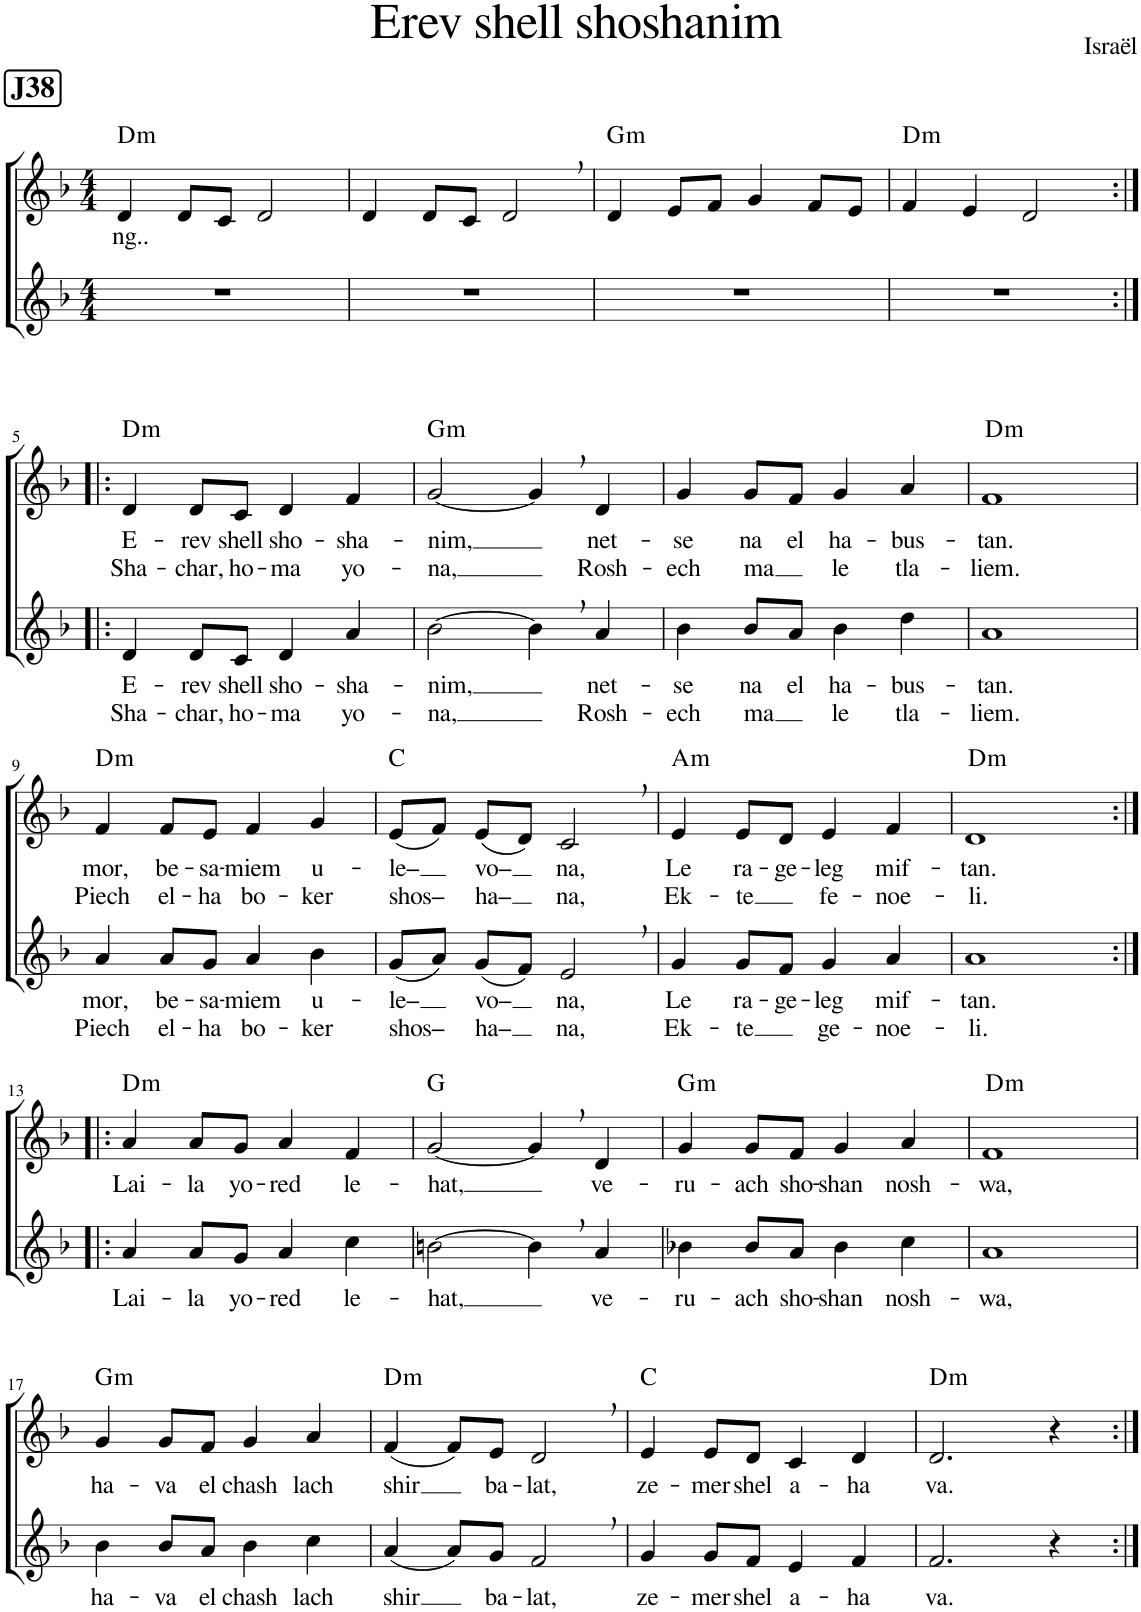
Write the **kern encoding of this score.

**kern	**text	**text	**kern	**text	**text	**harte
*part2	*part2	*part2	*part1	*part1	*part1	*part1
*staff2	*staff2	*staff2	*staff1	*staff1	*staff1	*
*I"Alto	*	*	*I"Soprano	*	*	*
*clefG2	*	*	*clefG2	*	*	*
*k[b-]	*	*	*k[b-]	*	*	*
*M4/4	*	*	*M4/4	*	*	*
*MM100	*	*	*MM100	*	*	*
!!LO:REH:place=s1:a:B:cj:fs=14:t=J38
=1	=1	=1	=1	=1	=1	=1
!	!	!	!	!LO:LY:b	!	!LO:H:kt=m
1r	.	.	4d/	ng..	.	D:min
.	.	.	8d/L	.	.	.
.	.	.	8c/J	.	.	.
.	.	.	2d/	.	.	.
=2	=2	=2	=2	=2	=2	=2
1r	.	.	4d/	.	.	.
.	.	.	8d/L	.	.	.
.	.	.	8c/J	.	.	.
.	.	.	2d,/	.	.	.
=3	=3	=3	=3	=3	=3	=3
!	!	!	!	!	!	!LO:H:kt=m
1r	.	.	4d/	.	.	G:min
.	.	.	8e/L	.	.	.
.	.	.	8f/J	.	.	.
.	.	.	4g/	.	.	.
.	.	.	8f/L	.	.	.
.	.	.	8e/J	.	.	.
=4	=4	=4	=4	=4	=4	=4
!	!	!	!	!	!	!LO:H:kt=m
1r	.	.	4f/	.	.	D:min
.	.	.	4e/	.	.	.
.	.	.	2d/	.	.	.
!!LO:LB:g=z
=5:|!|:	=5:|!|:	=5:|!|:	=5:|!|:	=5:|!|:	=5:|!|:	=5:|!|:
!	!LO:LY:b	!LO:LY:b	!	!LO:LY:b	!LO:LY:b	!LO:H:kt=m
4d/	E-	Sha-	4d/	E-	Sha-	D:min
!	!LO:LY:b	!LO:LY:b	!	!LO:LY:b	!LO:LY:b	!
8d/L	-rev	-char,	8d/L	-rev	-char,	.
!	!LO:LY:b	!LO:LY:b	!	!LO:LY:b	!LO:LY:b	!
8c/J	shell	ho-	8c/J	shell	ho-	.
!	!LO:LY:b	!LO:LY:b	!	!LO:LY:b	!LO:LY:b	!
4d/	sho-	-ma	4d/	sho-	-ma	.
!	!LO:LY:b	!LO:LY:b	!	!LO:LY:b	!LO:LY:b	!
4a/	-sha-	yo-	4f/	-sha-	yo-	.
=6	=6	=6	=6	=6	=6	=6
!	!LO:LY:b	!LO:LY:b	!	!LO:LY:b	!LO:LY:b	!LO:H:kt=m
[2b-\	-nim,	-na,	[2g/	-nim,	-na,	G:min
4b-,\]	.	.	4g,/]	.	.	.
!	!LO:LY:b	!LO:LY:b	!	!LO:LY:b	!LO:LY:b	!
4a/	net-	Rosh-	4d/	net-	Rosh-	.
=7	=7	=7	=7	=7	=7	=7
!	!LO:LY:b	!LO:LY:b	!	!LO:LY:b	!LO:LY:b	!
4b-\	-se	-ech	4g/	-se	-ech	.
!	!LO:LY:b	!LO:LY:b	!	!LO:LY:b	!LO:LY:b	!
8b-/L	na	ma	8g/L	na	-ma	.
!	!LO:LY:b	!	!	!LO:LY:b	!	!
8a/J	el	.	8f/J	el	.	.
!	!LO:LY:b	!LO:LY:b	!	!LO:LY:b	!LO:LY:b	!
4b-\	ha-	le	4g/	ha-	le	.
!	!LO:LY:b	!LO:LY:b	!	!LO:LY:b	!LO:LY:b	!
4dd\	-bus-	tla-	4a/	-bus-	tla-	.
=8	=8	=8	=8	=8	=8	=8
!	!LO:LY:b	!LO:LY:b	!	!LO:LY:b	!LO:LY:b	!LO:H:kt=m
1a	-tan.	-liem.	1f	-tan.	-liem.	D:min
!!LO:LB:g=z
=9	=9	=9	=9	=9	=9	=9
!	!LO:LY:b	!LO:LY:b	!	!LO:LY:b	!LO:LY:b	!LO:H:kt=m
4a/	mor,	Piech	4f/	mor,	Piech	D:min
!	!LO:LY:b	!LO:LY:b	!	!LO:LY:b	!LO:LY:b	!
8a/L	be-	el-	8f/L	be-	el-	.
!	!LO:LY:b	!LO:LY:b	!	!LO:LY:b	!LO:LY:b	!
8g/J	-sa-	-ha	8e/J	-sa-	-ha	.
!	!LO:LY:b	!LO:LY:b	!	!LO:LY:b	!LO:LY:b	!
4a/	-miem	bo-	4f/	-miem	bo-	.
!	!LO:LY:b	!LO:LY:b	!	!LO:LY:b	!LO:LY:b	!
4b-\	u-	-ker	4g/	u-	-ker	.
=10	=10	=10	=10	=10	=10	=10
!	!LO:LY:b	!LO:LY:b	!	!LO:LY:b	!LO:LY:b	!
(8g/L	-le–	shos–	(8e/L	-le–	-shos–	C:maj
8a/J)	.	.	8f/J)	.	.	.
!	!LO:LY:b	!LO:LY:b	!	!LO:LY:b	!LO:LY:b	!
(8g/L	vo–	ha–	(8e/L	vo–	ha–	.
8f/J)	.	.	8d/J)	.	.	.
!	!LO:LY:b	!LO:LY:b	!	!LO:LY:b	!LO:LY:b	!
2e,/	na,	na,	2c,/	na,	na,	.
=11	=11	=11	=11	=11	=11	=11
!	!LO:LY:b	!LO:LY:b	!	!LO:LY:b	!LO:LY:b	!LO:H:kt=m
4g/	Le	Ek-	4e/	Le	Ek-	A:min
!	!LO:LY:b	!LO:LY:b	!	!LO:LY:b	!LO:LY:b	!
8g/L	ra-	-te	8e/L	ra-	-te	.
!	!LO:LY:b	!	!	!LO:LY:b	!	!
8f/J	-ge-	.	8d/J	-ge-	.	.
!	!LO:LY:b	!LO:LY:b	!	!LO:LY:b	!LO:LY:b	!
4g/	-leg	ge-	4e/	-leg	fe-	.
!	!LO:LY:b	!LO:LY:b	!	!LO:LY:b	!LO:LY:b	!
4a/	mif-	-noe-	4f/	mif-	-noe-	.
=12	=12	=12	=12	=12	=12	=12
!	!LO:LY:b	!LO:LY:b	!	!LO:LY:b	!LO:LY:b	!LO:H:kt=m
1a	-tan.	-li.	1d	-tan.	-li.	D:min
!!LO:LB:g=z
=13:|!|:	=13:|!|:	=13:|!|:	=13:|!|:	=13:|!|:	=13:|!|:	=13:|!|:
!	!LO:LY:b	!	!	!LO:LY:b	!	!LO:H:kt=m
4a/	Lai-	.	4a/	Lai-	.	D:min
!	!LO:LY:b	!	!	!LO:LY:b	!	!
8a/L	-la	.	8a/L	-la	.	.
!	!LO:LY:b	!	!	!LO:LY:b	!	!
8g/J	yo-	.	8g/J	yo-	.	.
!	!LO:LY:b	!	!	!LO:LY:b	!	!
4a/	-red	.	4a/	-red	.	.
!	!LO:LY:b	!	!	!LO:LY:b	!	!
4cc\	le-	.	4f/	le-	.	.
=14	=14	=14	=14	=14	=14	=14
!	!LO:LY:b	!	!	!LO:LY:b	!	!
[2bn\	-hat,	.	[2g/	-hat,	.	G:maj
4b,\]	.	.	4g,/]	.	.	.
!	!LO:LY:b	!	!	!LO:LY:b	!	!
4a/	ve-	.	4d/	ve-	.	.
=15	=15	=15	=15	=15	=15	=15
!	!LO:LY:b	!	!	!LO:LY:b	!	!LO:H:kt=m
4b-X\	-ru-	.	4g/	-ru-	.	G:min
!	!LO:LY:b	!	!	!LO:LY:b	!	!
8b-/L	-ach	.	8g/L	-ach	.	.
!	!LO:LY:b	!	!	!LO:LY:b	!	!
8a/J	sho-	.	8f/J	sho-	.	.
!	!LO:LY:b	!	!	!LO:LY:b	!	!
4b-\	-shan	.	4g/	-shan	.	.
!	!LO:LY:b	!	!	!LO:LY:b	!	!
4cc\	nosh-	.	4a/	nosh-	.	.
=16	=16	=16	=16	=16	=16	=16
!	!LO:LY:b	!	!	!LO:LY:b	!	!LO:H:kt=m
1a	-wa,	.	1f	-wa,	.	D:min
!!LO:LB:g=z
=17	=17	=17	=17	=17	=17	=17
!	!LO:LY:b	!	!	!LO:LY:b	!	!LO:H:kt=m
4b-\	ha-	.	4g/	ha-	.	G:min
!	!LO:LY:b	!	!	!LO:LY:b	!	!
8b-/L	-va	.	8g/L	-va	.	.
!	!LO:LY:b	!	!	!LO:LY:b	!	!
8a/J	el	.	8f/J	el	.	.
!	!LO:LY:b	!	!	!LO:LY:b	!	!
4b-\	chash	.	4g/	chash	.	.
!	!LO:LY:b	!	!	!LO:LY:b	!	!
4cc\	lach	.	4a/	lach	.	.
=18	=18	=18	=18	=18	=18	=18
!	!LO:LY:b	!	!	!LO:LY:b	!	!LO:H:kt=m
(4a/	shir	.	(4f/	shir	.	D:min
8a/L)	.	.	8f/L)	.	.	.
!	!LO:LY:b	!	!	!LO:LY:b	!	!
8g/J	ba-	.	8e/J	ba-	.	.
!	!LO:LY:b	!	!	!LO:LY:b	!	!
2f,/	-lat,	.	2d,/	-lat,	.	.
=19	=19	=19	=19	=19	=19	=19
!	!LO:LY:b	!	!	!LO:LY:b	!	!
4g/	ze-	.	4e/	ze-	.	C:maj
!	!LO:LY:b	!	!	!LO:LY:b	!	!
8g/L	-mer	.	8e/L	-mer	.	.
!	!LO:LY:b	!	!	!LO:LY:b	!	!
8f/J	shel	.	8d/J	shel	.	.
!	!LO:LY:b	!	!	!LO:LY:b	!	!
4e/	a-	.	4c/	a-	.	.
!	!LO:LY:b	!	!	!LO:LY:b	!	!
4f/	-ha	.	4d/	-ha	.	.
=20	=20	=20	=20	=20	=20	=20
!	!LO:LY:b	!	!	!LO:LY:b	!	!LO:H:kt=m
2.f/	va.	.	2.d/	va.	.	D:min
4r	.	.	4r	.	.	.
=:|!	=:|!	=:|!	=:|!	=:|!	=:|!	=:|!
*-	*-	*-	*-	*-	*-	*-
